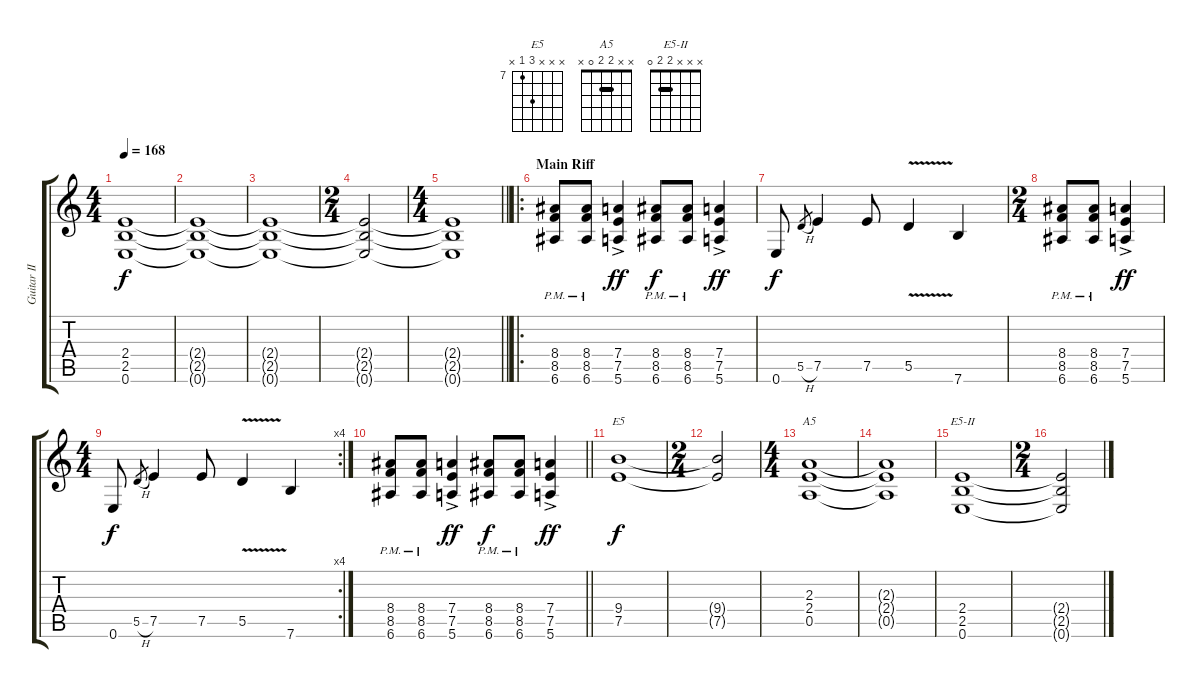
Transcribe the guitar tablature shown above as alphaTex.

\track ("Guitar II" "Guitar II") {instrument acousticguitarsteel}
\staff {score tabs}
\tuning (E4 B3 G3 D3 A2 E2) {hide}
\chord ("E5" x x x 9 7 x) {firstfret 7}
\chord ("A5" x x 2 2 0 x) {barre 2}
\chord ("E5-II" x x x 2 2 0) {barre 2}
\ts (4 4)
\tempo 168
\clef g2
\ks c
(2.4{t} 2.5{t} 0.6{t}).1{dy f volume 8} |
(2.4{t} 2.5{t} 0.6{t}).1 |
(2.4{t} 2.5{t} 0.6{t}).1{volume 6} |
\ts (2 4)
(2.4{t} 2.5{t} 0.6{t}).2 |
\ts (4 4)
\barLineRight lightlight
(2.4{t} 2.5{t} 0.6{t}).1 |
\ro
\section ("" "Main Riff")
(8.4{pm} 8.5{pm} 6.6{pm}).8{volume 16 instrument distortionguitar} (8.4{pm} 8.5{pm} 6.6{pm}).8 (7.4{ac} 7.5{ac} 5.6{ac}).4{dy ff} (8.4{pm} 8.5{pm} 6.6{pm}).8{dy f} (8.4{pm} 8.5{pm} 6.6{pm}).8 (7.4{ac} 7.5{ac} 5.6{ac}).4{dy ff} |
0.6.8{dy f} 5.5{h}.8{gr} 7.5.4 7.5.8 5.5{v}.4 7.6.4 |
\ts (2 4)
(8.4{pm} 8.5{pm} 6.6{pm}).8 (8.4{pm} 8.5{pm} 6.6{pm}).8 (7.4{ac} 7.5{ac} 5.6{ac}).4{dy ff} |
\rc 4
\ts (4 4)
0.6.8{dy f} 5.5{h}.8{gr} 7.5.4 7.5.8 5.5{v}.4 7.6.4 |
\barLineRight lightlight
(8.4{pm} 8.5{pm} 6.6{pm}).8 (8.4{pm} 8.5{pm} 6.6{pm}).8 (7.4{ac} 7.5{ac} 5.6{ac}).4{dy ff} (8.4{pm} 8.5{pm} 6.6{pm}).8{dy f} (8.4{pm} 8.5{pm} 6.6{pm}).8 (7.4{ac} 7.5 5.6{ac}).4{dy ff} |
(9.4 7.5).1{ch "E5" dy f} |
\ts (2 4)
(9.4{t} 7.5{t}).2 |
\ts (4 4)
(2.3 2.4 0.5).1{ch "A5"} |
(2.3{t} 2.4{t} 0.5{t}).1 |
(2.4 2.5 0.6).1{ch "E5-II"} |
\ts (2 4)
(2.4{t} 2.5{t} 0.6{t}).2
